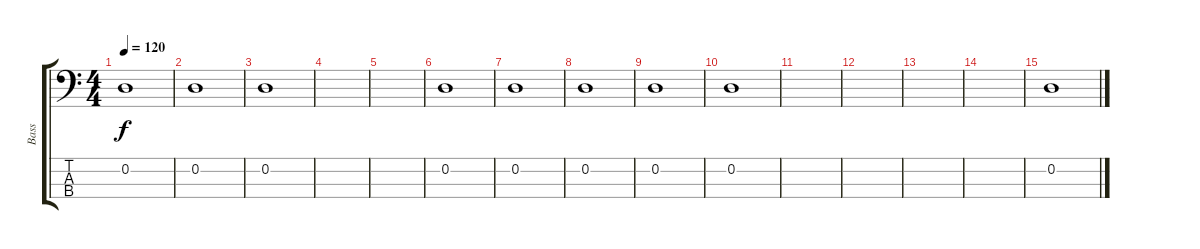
\track ("Bass" "Bass") {instrument electricbassfinger}
\staff {score tabs}
\tuning (G2 D2 A1 E1) {hide}
\ts (4 4)
\tempo 120
\clef f4
\ks c
0.2.1{dy f} |
0.2.1 |
0.2.1 |
|
|
0.2.1 |
0.2.1 |
0.2.1 |
0.2.1 |
0.2.1 |
|
|
|
|
0.2.1
